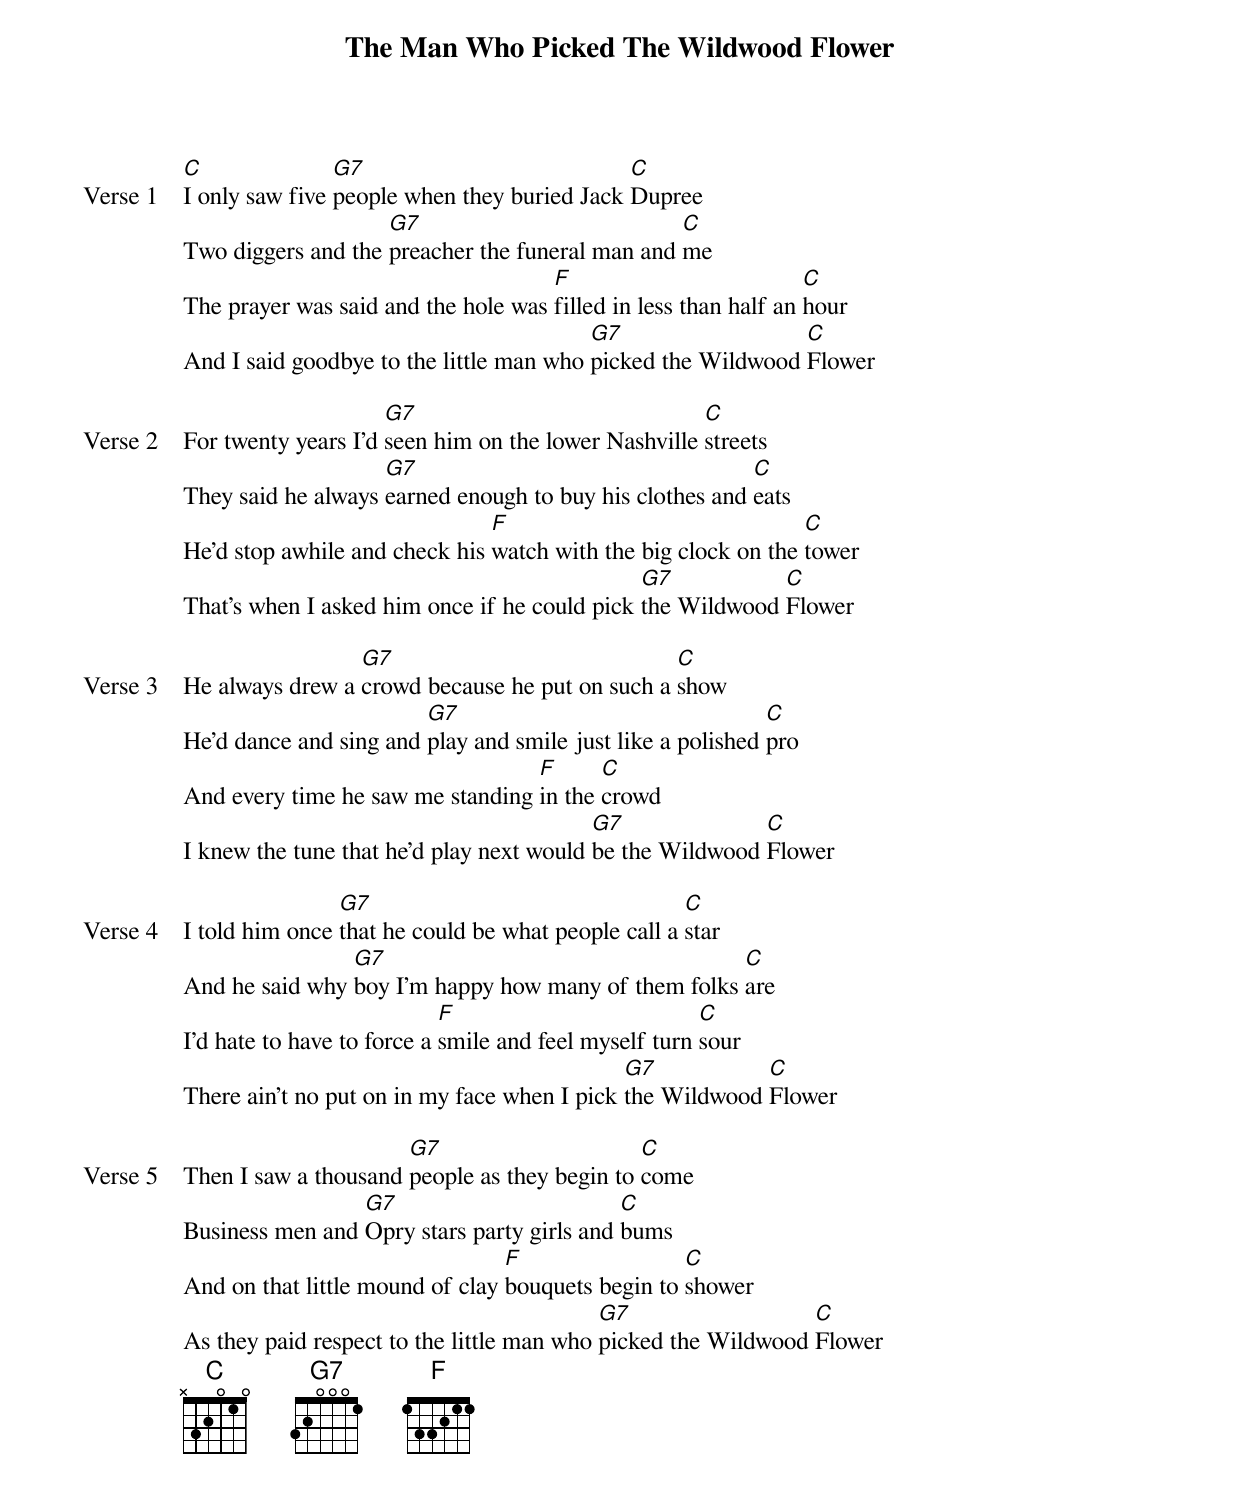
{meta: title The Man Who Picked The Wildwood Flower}
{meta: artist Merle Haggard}
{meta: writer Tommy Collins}

{start_of_verse: Verse 1}
[C]I only saw five [G7]people when they buried Jack [C]Dupree
Two diggers and the [G7]preacher the funeral man and [C]me
The prayer was said and the hole was [F]filled in less than half an [C]hour
And I said goodbye to the little man who [G7]picked the Wildwood [C]Flower
{end_of_verse}

{start_of_verse: Verse 2}
For twenty years I'd [G7]seen him on the lower Nashville [C]streets
They said he always [G7]earned enough to buy his clothes and [C]eats
He'd stop awhile and check his [F]watch with the big clock on the [C]tower
That's when I asked him once if he could pick [G7]the Wildwood [C]Flower
{end_of_verse}

{start_of_verse: Verse 3}
He always drew a [G7]crowd because he put on such a [C]show
He'd dance and sing and [G7]play and smile just like a polished [C]pro
And every time he saw me standing [F]in the [C]crowd
I knew the tune that he'd play next would [G7]be the Wildwood [C]Flower
{end_of_verse}

{start_of_verse: Verse 4}
I told him once [G7]that he could be what people call a [C]star
And he said why [G7]boy I'm happy how many of them folks [C]are
I'd hate to have to force a [F]smile and feel myself turn [C]sour
There ain't no put on in my face when I pick [G7]the Wildwood [C]Flower
{end_of_verse}

{start_of_verse: Verse 5}
Then I saw a thousand [G7]people as they begin to [C]come
Business men and [G7]Opry stars party girls and [C]bums
And on that little mound of clay [F]bouquets begin to [C]shower
As they paid respect to the little man who [G7]picked the Wildwood [C]Flower
{end_of_verse}
